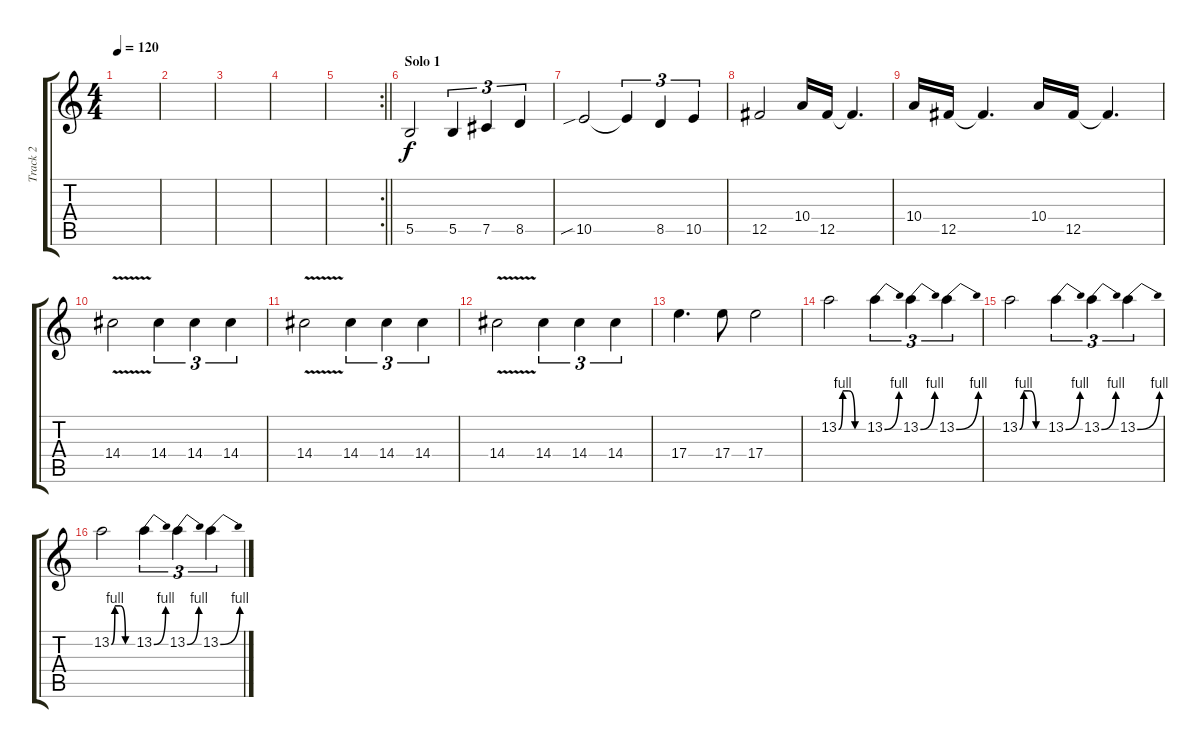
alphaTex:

\track ("Track 2" "Track 2") {instrument distortionguitar}
\staff {score tabs}
\tuning (Db4 Ab3 E3 B2 Gb2 Db2) {hide}
\ts (4 4)
\tempo 120
\clef g2
\ks c
|
|
|
|
\rc 2
\barLineRight lightlight
|
\section ("" "Solo 1")
5.5.2 5.5.4{tu (3 2)} 7.5.4{tu (3 2)} 8.5.4{tu (3 2)} |
10.5{sib}.2 10.5{t}.4{tu (3 2)} 8.5.4{tu (3 2)} 10.5.4{tu (3 2)} |
12.5.2 10.4.16 12.5.16 12.5{t}.4{d} |
10.4.16 12.5.16 12.5{t}.4{d} 10.4.16 12.5.16 12.5{t}.4{d} |
14.4{v}.2 14.4.4{tu (3 2)} 14.4.4{tu (3 2)} 14.4.4{tu (3 2)} |
14.4{v}.2 14.4.4{tu (3 2)} 14.4.4{tu (3 2)} 14.4.4{tu (3 2)} |
14.4{v}.2 14.4.4{tu (3 2)} 14.4.4{tu (3 2)} 14.4.4{tu (3 2)} |
17.4.4{d} 17.4.8 17.4.2 |
13.2{be (custom 0 0 10 4 25 4 40 0 60 0)}.2 13.2{be (bend 0 0 60 4)}.4{tu (3 2)} 13.2{be (bend 0 0 60 4)}.4{tu (3 2)} 13.2{be (bend 0 0 60 4)}.4{tu (3 2)} |
13.2{be (custom 0 0 10 4 25 4 40 0 60 0)}.2 13.2{be (bend 0 0 60 4)}.4{tu (3 2)} 13.2{be (bend 0 0 60 4)}.4{tu (3 2)} 13.2{be (bend 0 0 60 4)}.4{tu (3 2)} |
13.2{be (custom 0 0 10 4 25 4 40 0 60 0)}.2 13.2{be (bend 0 0 60 4)}.4{tu (3 2)} 13.2{be (bend 0 0 60 4)}.4{tu (3 2)} 13.2{be (bend 0 0 60 4)}.4{tu (3 2)}
